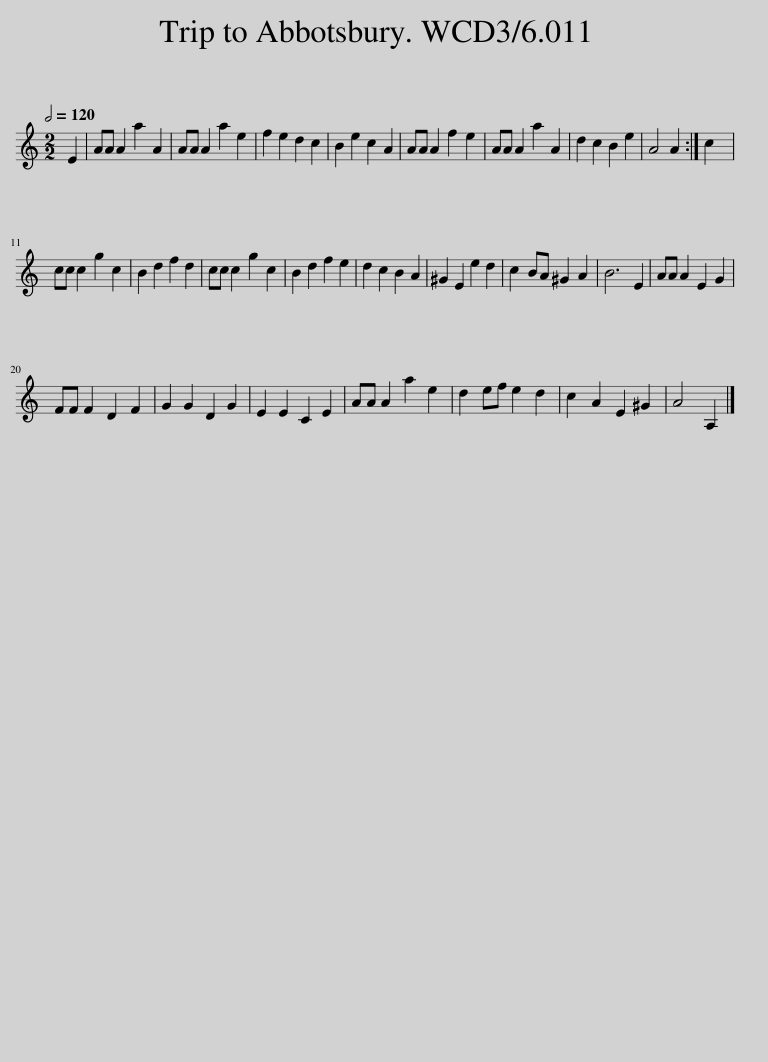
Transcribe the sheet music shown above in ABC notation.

X:1
L:1/8
Q:1/2=120
M:2/2
I:linebreak $
K:C
V:1 treble
V:1
 E2 | AA A2 a2 A2 | AA A2 a2 e2 | f2 e2 d2 c2 | B2 e2 c2 A2 | %5
 AA A2 f2 e2 | AA A2 a2 A2 | d2 c2 B2 e2 | A4 A2 :| c2 |$ %10
 cc c2 g2 c2 | B2 d2 f2 d2 | cc c2 g2 c2 | B2 d2 f2 e2 | d2 c2 B2 A2 | %15
 ^G2 E2 e2 d2 | c2 BA ^G2 A2 | B6 E2 | AA A2 E2 G2 |$ FF F2 D2 F2 | %20
 G2 G2 D2 G2 | E2 E2 C2 E2 | AA A2 a2 e2 | d2 ef e2 d2 | c2 A2 E2 ^G2 | %25
 A4 A,2 |] %26
